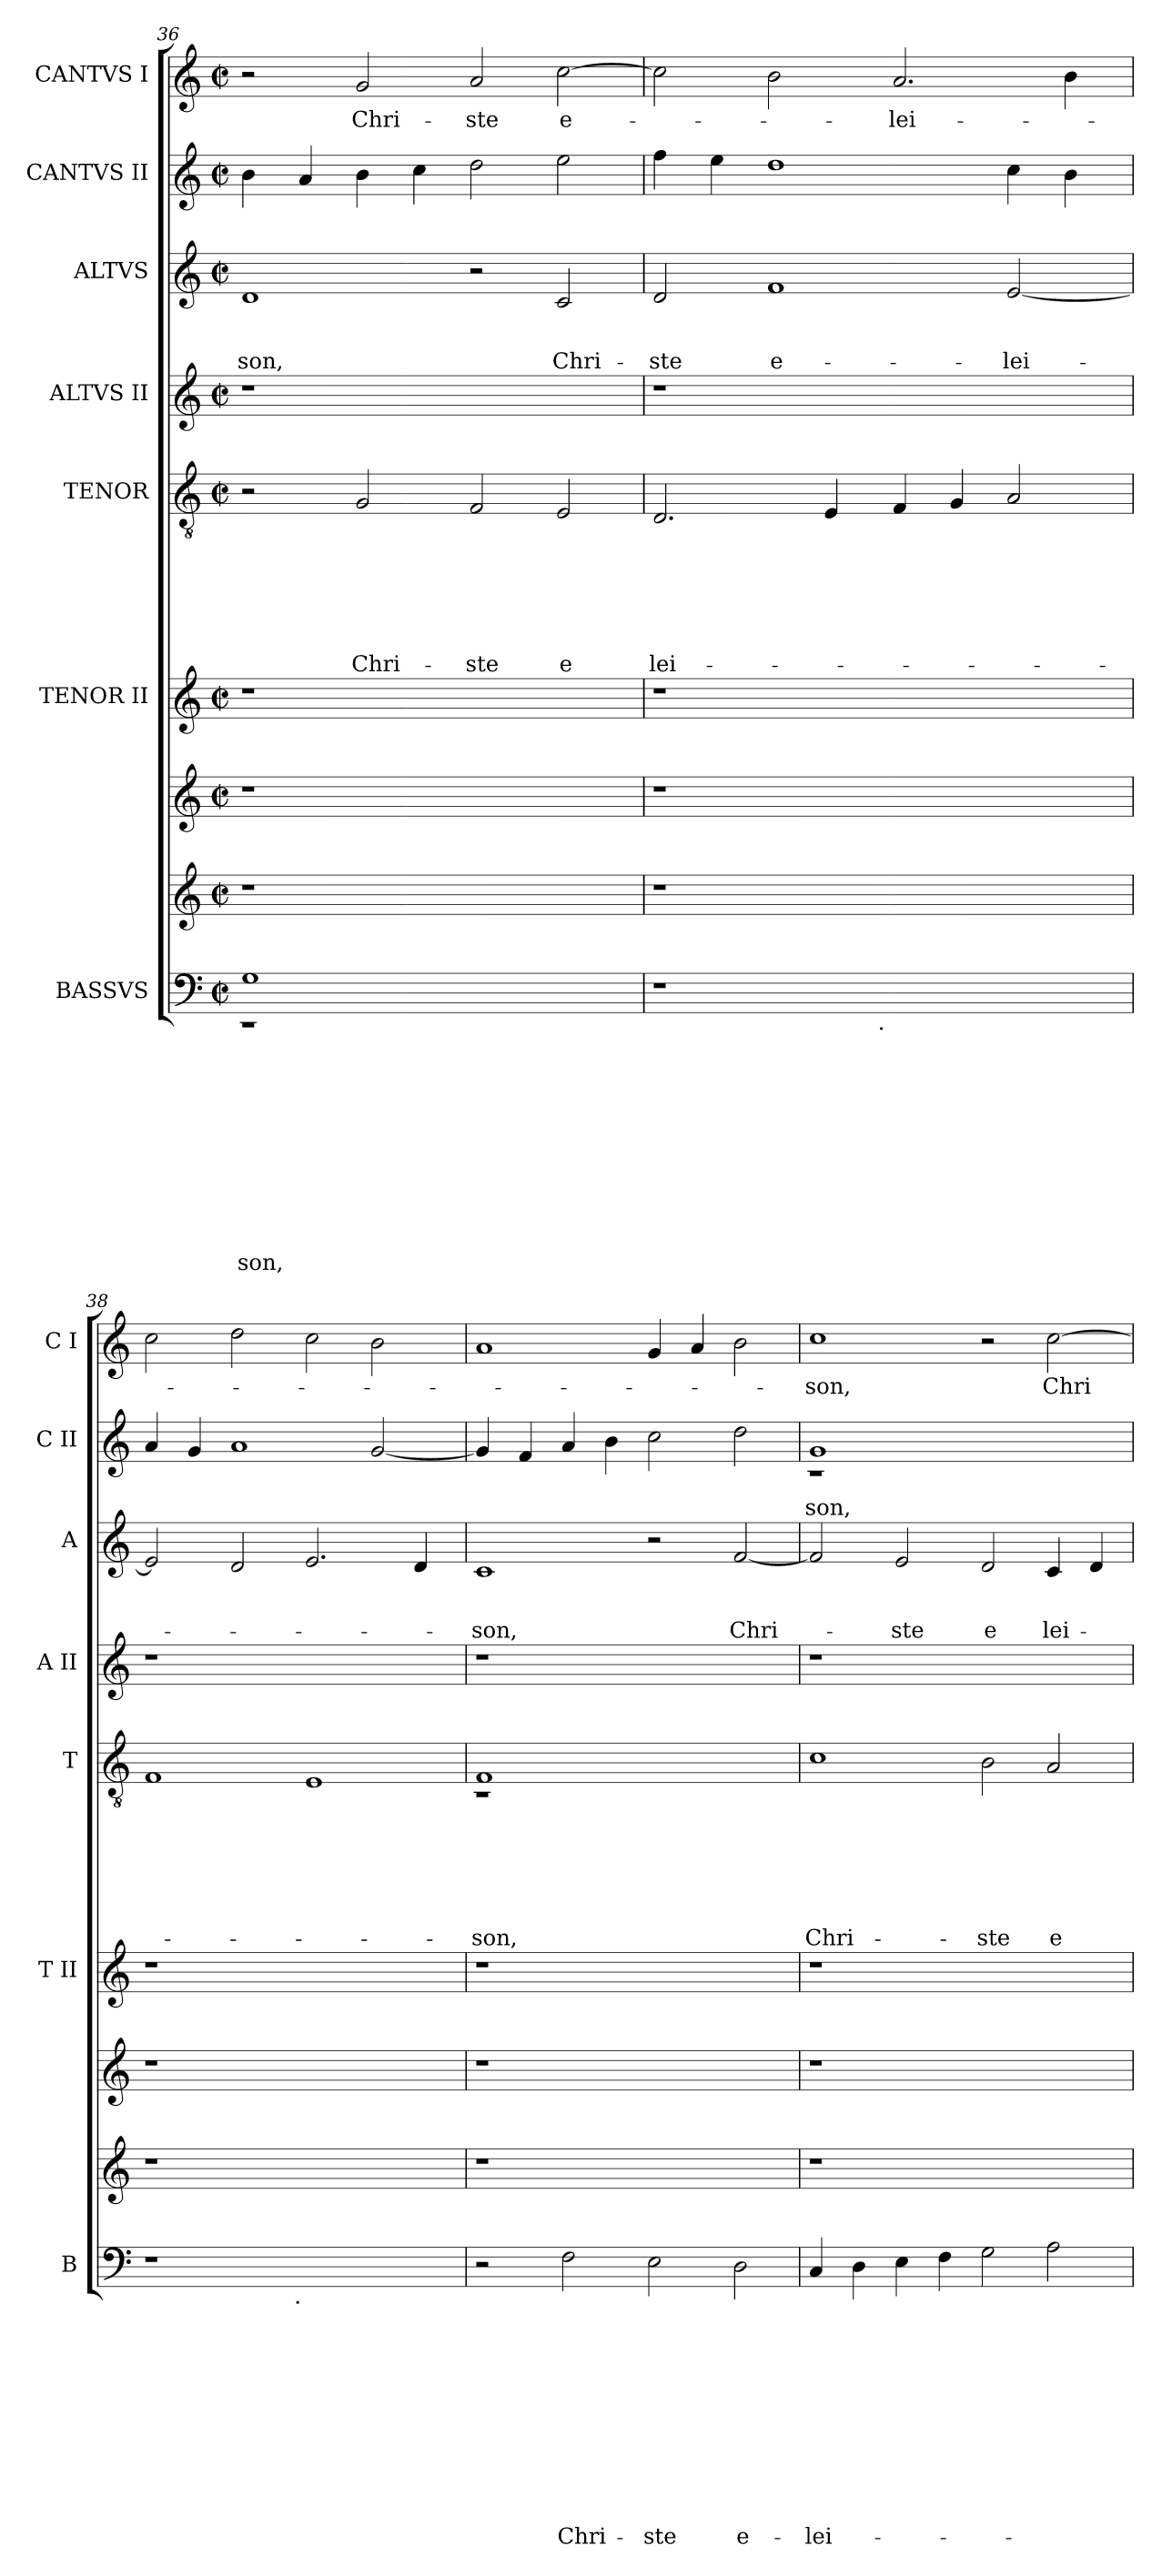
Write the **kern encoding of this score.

**kern	**text	**text	**text	**text	**text	**text	**text	**text	**text	**text	**text	**kern	**kern	**kern	**kern	**text	**text	**text	**text	**text	**text	**text	**kern	**kern	**text	**text	**text	**kern	**text	**text	**kern	**text
*part9	*part9	*part9	*part9	*part9	*part9	*part9	*part9	*part9	*part9	*part9	*part9	*part8	*part7	*part6	*part5	*part5	*part5	*part5	*part5	*part5	*part5	*part5	*part4	*part3	*part3	*part3	*part3	*part2	*part2	*part2	*part1	*part1
*staff9	*staff9	*staff9	*staff9	*staff9	*staff9	*staff9	*staff9	*staff9	*staff9	*staff9	*staff9	*staff8	*staff7	*staff6	*staff5	*staff5	*staff5	*staff5	*staff5	*staff5	*staff5	*staff5	*staff4	*staff3	*staff3	*staff3	*staff3	*staff2	*staff2	*staff2	*staff1	*staff1
*I"BASSVS	*	*	*	*	*	*	*	*	*	*	*	*	*	*I"TENOR II	*I"TENOR	*	*	*	*	*	*	*	*I"ALTVS II	*I"ALTVS	*	*	*	*I"CANTVS II	*	*	*I"CANTVS I	*
*I'B	*	*	*	*	*	*	*	*	*	*	*	*	*	*I'T II	*I'T	*	*	*	*	*	*	*	*I'A II	*I'A	*	*	*	*I'C II	*	*	*I'C I	*
!!LO:LB:g=z
*clefF4	*	*	*	*	*	*	*	*	*	*	*	*clefG2	*clefG2	*clefG2	*clefGv2	*	*	*	*	*	*	*	*clefG2	*clefG2	*	*	*	*clefG2	*	*	*clefG2	*
*k[]	*	*	*	*	*	*	*	*	*	*	*	*k[]	*k[]	*k[]	*k[]	*	*	*	*	*	*	*	*k[]	*k[]	*	*	*	*k[]	*	*	*k[]	*
*C:	*	*	*	*	*	*	*	*	*	*	*	*C:	*C:	*C:	*C:	*	*	*	*	*	*	*	*C:	*C:	*	*	*	*C:	*	*	*C:	*
*M2/2	*	*	*	*	*	*	*	*	*	*	*	*M2/2	*M2/2	*M2/2	*M2/2	*	*	*	*	*	*	*	*M2/2	*M2/2	*	*	*	*M2/2	*	*	*M2/2	*
*met(c|)	*	*	*	*	*	*	*	*	*	*	*	*met(c|)	*met(c|)	*met(c|)	*met(c|)	*	*	*	*	*	*	*	*met(c|)	*met(c|)	*	*	*	*met(c|)	*	*	*met(c|)	*
=36	=36	=36	=36	=36	=36	=36	=36	=36	=36	=36	=36	=36	=36	=36	=36	=36	=36	=36	=36	=36	=36	=36	=36	=36	=36	=36	=36	=36	=36	=36	=36	=36
*^	*	*	*	*	*	*	*	*	*	*	*	*	*	*	*	*	*	*	*	*	*	*	*	*	*	*	*	*	*	*	*	*
!	!LO:N:vis=1	!	!	!	!	!	!	!	!	!	!	!LO:LY:b	!	!	!	!	!	!	!	!	!	!	!	!	!	!	!	!LO:LY:b	!	!	!	!	!
1G	0rEE	.	.	.	.	.	.	.	.	.	.	-son,	1r	1r	1r	2r	.	.	.	.	.	.	.	1r	1d	.	.	-son,	4b\	.	.	2r	.
.	.	.	.	.	.	.	.	.	.	.	.	.	.	.	.	.	.	.	.	.	.	.	.	.	.	.	.	.	4a/	.	.	.	.
!	!	!	!	!	!	!	!	!	!	!	!	!	!	!	!	!	!	!	!	!	!	!	!LO:LY:b	!	!	!	!	!	!	!	!	!	!LO:LY:b
.	.	.	.	.	.	.	.	.	.	.	.	.	.	.	.	2G/	.	.	.	.	.	.	Chri-	.	.	.	.	.	4b\	.	.	2g/	Chri-
.	.	.	.	.	.	.	.	.	.	.	.	.	.	.	.	.	.	.	.	.	.	.	.	.	.	.	.	.	4cc\	.	.	.	.
!	!	!	!	!	!	!	!	!	!	!	!	!	!	!	!	!	!	!	!	!	!	!	!LO:LY:b	!	!	!	!	!	!	!	!	!	!LO:LY:b
1ryy	.	.	.	.	.	.	.	.	.	.	.	.	1ryy	1ryy	1ryy	2F/	.	.	.	.	.	.	-ste	1ryy	2r	.	.	.	2dd\	.	.	2a/	-ste
!	!	!	!	!	!	!	!	!	!	!	!	!	!	!	!	!	!	!	!	!	!	!	!LO:LY:b	!	!	!	!	!LO:LY:b	!	!	!	!	!LO:LY:b
.	.	.	.	.	.	.	.	.	.	.	.	.	.	.	.	2E/	.	.	.	.	.	.	e	.	2c/	.	.	Chri-	2ee\	.	.	[>2cc\	e-
=37	=37	=37	=37	=37	=37	=37	=37	=37	=37	=37	=37	=37	=37	=37	=37	=37	=37	=37	=37	=37	=37	=37	=37	=37	=37	=37	=37	=37	=37	=37	=37	=37	=37
!	!	!	!	!	!	!	!	!	!	!	!	!	!	!	!	!	!	!	!	!	!	!	!LO:LY:b	!	!	!	!	!LO:LY:b	!	!	!	!	!
1r	2ryy	.	.	.	.	.	.	.	.	.	.	.	1r	1r	1r	2.D/	.	.	.	.	.	.	lei-	1r	2d/	.	.	-ste	4ff\	.	.	2cc\]	.
.	.	.	.	.	.	.	.	.	.	.	.	.	.	.	.	.	.	.	.	.	.	.	.	.	.	.	.	.	4ee\	.	.	.	.
!	!	!	!	!	!	!	!	!	!	!	!	!	!	!	!	!	!	!	!	!	!	!	!	!	!	!	!	!LO:LY:b:rj	!	!	!	!	!
.	4...ryy	.	.	.	.	.	.	.	.	.	.	.	.	.	.	.	.	.	.	.	.	.	.	.	1f	.	.	e-	1dd	.	.	2b\	.
.	.	.	.	.	.	.	.	.	.	.	.	.	.	.	.	4E/	.	.	.	.	.	.	.	.	.	.	.	.	.	.	.	.	.
!	!LO:TX:b:t=.	!	!	!	!	!	!	!	!	!	!	!	!	!	!	!	!	!	!	!	!	!	!	!	!	!	!	!	!	!	!	!	!
.	1ryy	.	.	.	.	.	.	.	.	.	.	.	.	.	.	.	.	.	.	.	.	.	.	.	.	.	.	.	.	.	.	.	.
!	!	!	!	!	!	!	!	!	!	!	!	!	!	!	!	!	!	!	!	!	!	!	!	!	!	!	!	!	!	!	!	!	!LO:LY:b
1ryy	.	.	.	.	.	.	.	.	.	.	.	.	1ryy	1ryy	1ryy	4F/	.	.	.	.	.	.	.	1ryy	.	.	.	.	.	.	.	2.a/	-lei-
.	.	.	.	.	.	.	.	.	.	.	.	.	.	.	.	4G/	.	.	.	.	.	.	.	.	.	.	.	.	.	.	.	.	.
!	!	!	!	!	!	!	!	!	!	!	!	!	!	!	!	!	!	!	!	!	!	!	!	!	!	!	!	!LO:LY:b	!	!	!	!	!
.	.	.	.	.	.	.	.	.	.	.	.	.	.	.	.	2A/	.	.	.	.	.	.	.	.	[<2e/	.	.	-lei-	4cc\	.	.	.	.
.	.	.	.	.	.	.	.	.	.	.	.	.	.	.	.	.	.	.	.	.	.	.	.	.	.	.	.	.	4b\	.	.	4b\	.
.	32ryy	.	.	.	.	.	.	.	.	.	.	.	.	.	.	.	.	.	.	.	.	.	.	.	.	.	.	.	.	.	.	.	.
=38	=38	=38	=38	=38	=38	=38	=38	=38	=38	=38	=38	=38	=38	=38	=38	=38	=38	=38	=38	=38	=38	=38	=38	=38	=38	=38	=38	=38	=38	=38	=38	=38	=38
1r	2ryy	.	.	.	.	.	.	.	.	.	.	.	1r	1r	1r	1F	.	.	.	.	.	.	.	1r	2e/]	.	.	.	4a/	.	.	2cc\	.
.	.	.	.	.	.	.	.	.	.	.	.	.	.	.	.	.	.	.	.	.	.	.	.	.	.	.	.	.	4g/	.	.	.	.
.	4...ryy	.	.	.	.	.	.	.	.	.	.	.	.	.	.	.	.	.	.	.	.	.	.	.	2d/	.	.	.	1a	.	.	2dd\	.
!	!LO:TX:b:t=.	!	!	!	!	!	!	!	!	!	!	!	!	!	!	!	!	!	!	!	!	!	!	!	!	!	!	!	!	!	!	!	!
.	1ryy	.	.	.	.	.	.	.	.	.	.	.	.	.	.	.	.	.	.	.	.	.	.	.	.	.	.	.	.	.	.	.	.
1ryy	.	.	.	.	.	.	.	.	.	.	.	.	1ryy	1ryy	1ryy	1E	.	.	.	.	.	.	.	1ryy	2.e/	.	.	.	.	.	.	2cc\	.
.	.	.	.	.	.	.	.	.	.	.	.	.	.	.	.	.	.	.	.	.	.	.	.	.	.	.	.	.	[<2g/	.	.	2b\	.
.	.	.	.	.	.	.	.	.	.	.	.	.	.	.	.	.	.	.	.	.	.	.	.	.	4d/	.	.	.	.	.	.	.	.
.	32ryy	.	.	.	.	.	.	.	.	.	.	.	.	.	.	.	.	.	.	.	.	.	.	.	.	.	.	.	.	.	.	.	.
=39	=39	=39	=39	=39	=39	=39	=39	=39	=39	=39	=39	=39	=39	=39	=39	=39	=39	=39	=39	=39	=39	=39	=39	=39	=39	=39	=39	=39	=39	=39	=39	=39	=39
*	*	*	*	*	*	*	*	*	*	*	*	*	*	*	*	*^	*	*	*	*	*	*	*	*	*	*	*	*	*	*	*	*	*
!	!	!	!	!	!	!	!	!	!	!	!	!	!	!	!	!	!LO:N:vis=1	!	!	!	!	!	!	!LO:LY:b	!	!	!	!	!LO:LY:b	!	!	!	!	!
*v	*v	*	*	*	*	*	*	*	*	*	*	*	*	*	*	*	*	*	*	*	*	*	*	*	*	*	*	*	*	*	*	*	*	*
2r	.	.	.	.	.	.	.	.	.	.	.	1r	1r	1r	1F	0rC	.	.	.	.	.	.	-son,	1r	1c	.	.	-son,	4g/]	.	.	1a	.
.	.	.	.	.	.	.	.	.	.	.	.	.	.	.	.	.	.	.	.	.	.	.	.	.	.	.	.	.	4f/	.	.	.	.
!	!	!	!	!	!	!	!	!	!	!	!LO:LY:b	!	!	!	!	!	!	!	!	!	!	!	!	!	!	!	!	!	!	!	!	!	!
2F\	.	.	.	.	.	.	.	.	.	.	Chri-	.	.	.	.	.	.	.	.	.	.	.	.	.	.	.	.	.	4a/	.	.	.	.
.	.	.	.	.	.	.	.	.	.	.	.	.	.	.	.	.	.	.	.	.	.	.	.	.	.	.	.	.	4b\	.	.	.	.
!	!	!	!	!	!	!	!	!	!	!	!LO:LY:b	!	!	!	!	!	!	!	!	!	!	!	!	!	!	!	!	!	!	!	!	!	!
2E\	.	.	.	.	.	.	.	.	.	.	-ste	1ryy	1ryy	1ryy	1ryy	.	.	.	.	.	.	.	.	1ryy	2r	.	.	.	2cc\	.	.	4g/	.
.	.	.	.	.	.	.	.	.	.	.	.	.	.	.	.	.	.	.	.	.	.	.	.	.	.	.	.	.	.	.	.	4a/	.
!	!	!	!	!	!	!	!	!	!	!	!LO:LY:b	!	!	!	!	!	!	!	!	!	!	!	!	!	!	!	!	!LO:LY:b	!	!	!	!	!
2D\	.	.	.	.	.	.	.	.	.	.	e-	.	.	.	.	.	.	.	.	.	.	.	.	.	[<2f/	.	.	Chri-	2dd\	.	.	2b\	.
*	*	*	*	*	*	*	*	*	*	*	*	*	*	*	*v	*v	*	*	*	*	*	*	*	*	*	*	*	*	*	*	*	*	*
!!LO:LB:g=z
=40	=40	=40	=40	=40	=40	=40	=40	=40	=40	=40	=40	=40	=40	=40	=40	=40	=40	=40	=40	=40	=40	=40	=40	=40	=40	=40	=40	=40	=40	=40	=40	=40
*	*	*	*	*	*	*	*	*	*	*	*	*	*	*	*	*	*	*	*	*	*	*	*	*	*	*	*	*^	*	*	*	*
!	!	!	!	!	!	!	!	!	!	!	!LO:LY:b	!	!	!	!	!	!	!	!	!	!	!LO:LY:b	!	!	!	!	!	!	!LO:N:vis=1	!	!LO:LY:b	!	!LO:LY:b
4C/	.	.	.	.	.	.	.	.	.	.	-lei-	1r	1r	1r	1c	.	.	.	.	.	.	Chri-	1r	2f/]	.	.	.	1g	0rc	.	-son,	1cc	-son,
4D\	.	.	.	.	.	.	.	.	.	.	.	.	.	.	.	.	.	.	.	.	.	.	.	.	.	.	.	.	.	.	.	.	.
!	!	!	!	!	!	!	!	!	!	!	!	!	!	!	!	!	!	!	!	!	!	!	!	!	!	!	!LO:LY:b	!	!	!	!	!	!
4E\	.	.	.	.	.	.	.	.	.	.	.	.	.	.	.	.	.	.	.	.	.	.	.	2e/	.	.	-ste	.	.	.	.	.	.
4F\	.	.	.	.	.	.	.	.	.	.	.	.	.	.	.	.	.	.	.	.	.	.	.	.	.	.	.	.	.	.	.	.	.
!	!	!	!	!	!	!	!	!	!	!	!	!	!	!	!	!	!	!	!	!	!	!LO:LY:b	!	!	!	!	!LO:LY:b	!	!	!	!	!	!
2G\	.	.	.	.	.	.	.	.	.	.	.	1ryy	1ryy	1ryy	2B\	.	.	.	.	.	.	-ste	1ryy	2d/	.	.	e	1ryy	.	.	.	2r	.
!	!	!	!	!	!	!	!	!	!	!	!	!	!	!	!	!	!	!	!	!	!	!LO:LY:b	!	!	!	!	!LO:LY:b	!	!	!	!	!	!LO:LY:b
2A\	.	.	.	.	.	.	.	.	.	.	.	.	.	.	2A/	.	.	.	.	.	.	e-	.	4c/	.	.	lei-	.	.	.	.	[>2cc\	Chri-
.	.	.	.	.	.	.	.	.	.	.	.	.	.	.	.	.	.	.	.	.	.	.	.	4d/	.	.	.	.	.	.	.	.	.
*	*	*	*	*	*	*	*	*	*	*	*	*	*	*	*	*	*	*	*	*	*	*	*	*	*	*	*	*v	*v	*	*	*	*
=	=	=	=	=	=	=	=	=	=	=	=	=	=	=	=	=	=	=	=	=	=	=	=	=	=	=	=	=	=	=	=	=
*-	*-	*-	*-	*-	*-	*-	*-	*-	*-	*-	*-	*-	*-	*-	*-	*-	*-	*-	*-	*-	*-	*-	*-	*-	*-	*-	*-	*-	*-	*-	*-	*-
